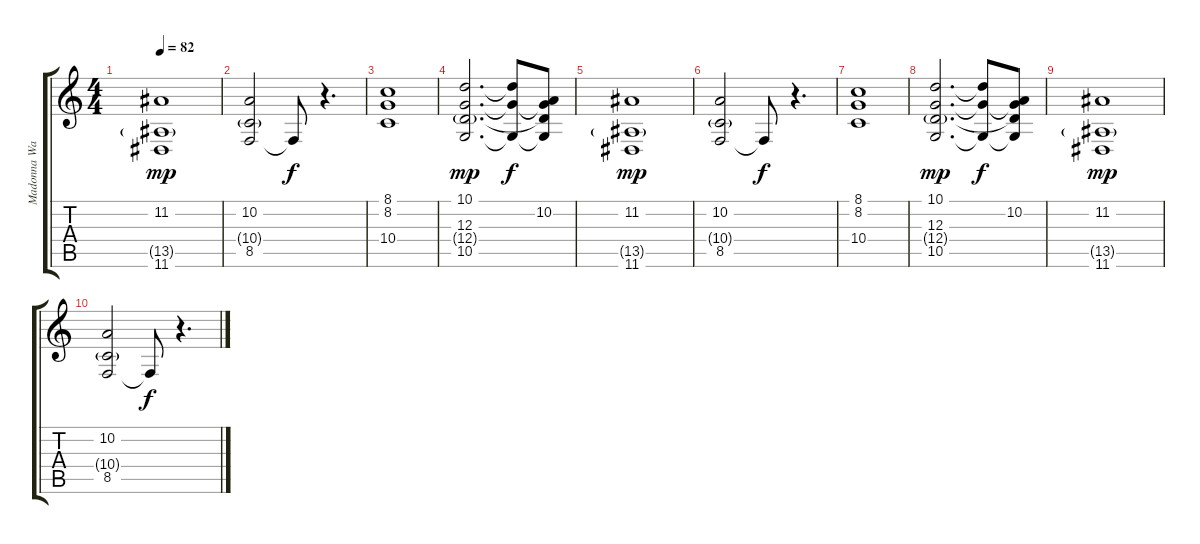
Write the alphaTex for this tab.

\track ("Madonna Wayne Gacy" "Madonna Wa") {instrument fx5brightness}
\staff {score tabs}
\tuning (E4 B3 G3 D3 A2 E2) {hide}
\ts (4 4)
\tempo 82
\clef g2
\ks c
(11.2 13.5{g} 11.6).1{dy mp} |
(10.2 10.4{g} 8.5).2 8.5{t}.8{dy f} r.4{d} |
(8.1 8.2 10.4).1 |
(10.1 12.3 12.4{g} 10.5).2{d dy mp} (10.1{t} 12.3{t} 10.5{t}).8{dy f} (10.2 12.3{t} 12.4{t} 10.5{t}).8 |
(11.2 13.5{g} 11.6).1{dy mp} |
(10.2 10.4{g} 8.5).2 8.5{t}.8{dy f} r.4{d} |
(8.1 8.2 10.4).1 |
(10.1 12.3 12.4{g} 10.5).2{d dy mp} (10.1{t} 12.3{t} 10.5{t}).8{dy f} (10.2 12.3{t} 12.4{t} 10.5{t}).8 |
(11.2 13.5{g} 11.6).1{dy mp} |
(10.2 10.4{g} 8.5).2 8.5{t}.8{dy f} r.4{d}
